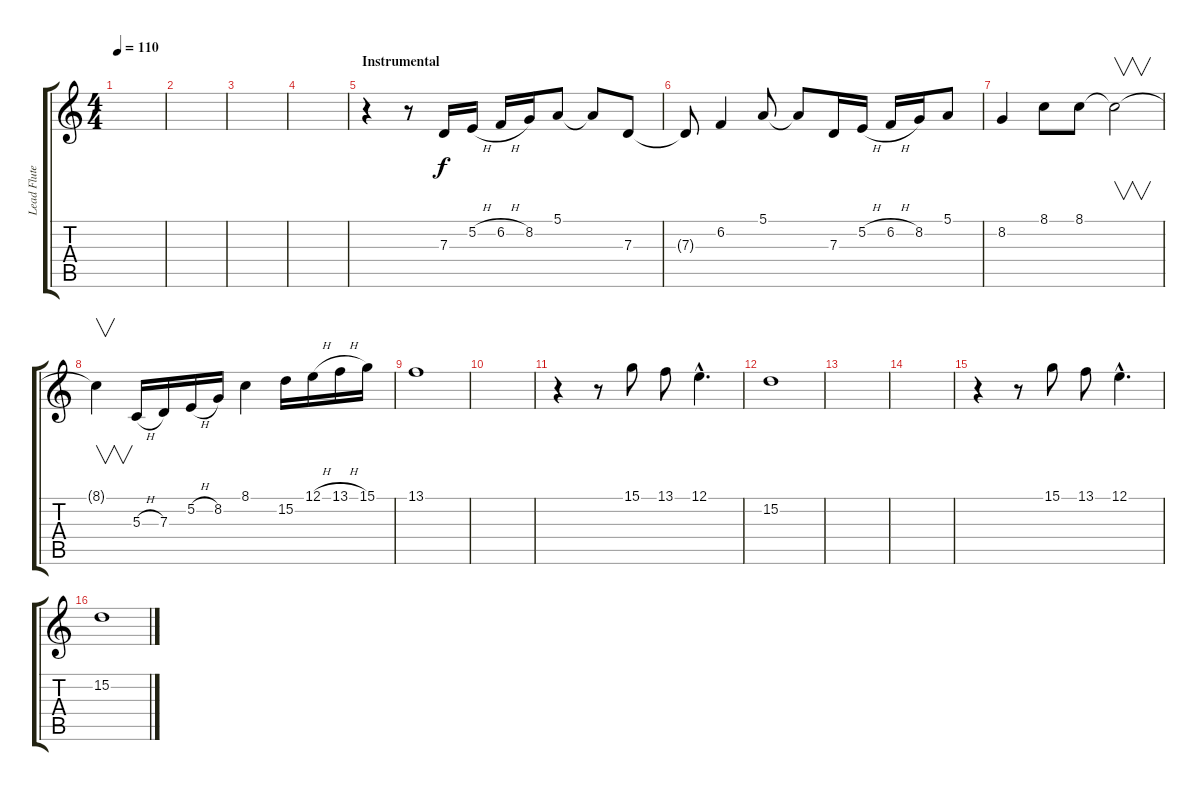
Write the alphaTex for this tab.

\track ("Lead Flute" "Lead Flute") {instrument panflute}
\staff {score tabs}
\tuning (E4 B3 G3 D3 A2 E2) {hide}
\ts (4 4)
\tempo 110
\clef g2
\ks c
|
|
|
|
\section ("" "Instrumental")
r.4 r.8 7.3.16 5.2{h}.16 6.2{h}.16 8.2.16 5.1.8 5.1{t}.8 7.3.8 |
7.3{t}.8 6.2.4 5.1.8 5.1{t}.8 7.3.16 5.2{h}.16 6.2{h}.16 8.2.16 5.1.8 |
8.2.4 8.1.8 8.1.8 8.1{t}.2{v} |
8.1{t}.4{v} 5.3{h}.16 7.3.16 5.2{h}.16 8.2.16 8.1.4 15.2.16 12.1{h}.16 13.1{h}.16 15.1.16 |
13.1.1 |
|
r.4 r.8 15.1.8 13.1.8 12.1{hac}.4{d} |
15.2.1 |
|
|
r.4 r.8 15.1.8 13.1.8 12.1{hac}.4{d} |
15.2.1
